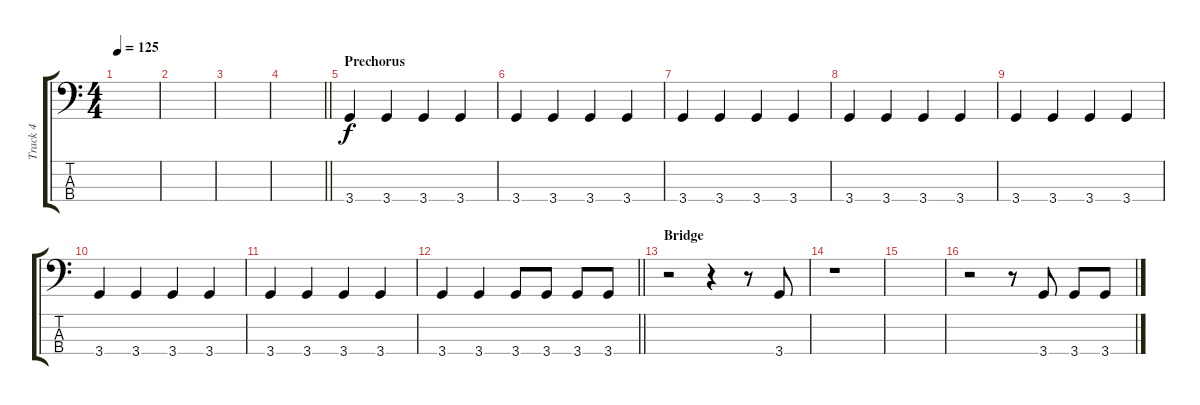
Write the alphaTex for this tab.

\track ("Track 4" "Track 4") {instrument electricbassfinger}
\staff {score tabs}
\tuning (G2 D2 A1 E1) {hide}
\ts (4 4)
\tempo 125
\clef f4
\ks c
|
|
|
\barLineRight lightlight
|
\section ("" "Prechorus")
3.4.4 3.4.4 3.4.4 3.4.4 |
3.4.4 3.4.4 3.4.4 3.4.4 |
3.4.4 3.4.4 3.4.4 3.4.4 |
3.4.4 3.4.4 3.4.4 3.4.4 |
3.4.4 3.4.4 3.4.4 3.4.4 |
3.4.4 3.4.4 3.4.4 3.4.4 |
3.4.4 3.4.4 3.4.4 3.4.4 |
\barLineRight lightlight
3.4.4 3.4.4 3.4.8 3.4.8 3.4.8 3.4.8 |
\section ("" "Bridge")
r.2 r.4 r.8 3.4.8 |
r.1 |
|
r.2 r.8 3.4.8 3.4.8 3.4.8
